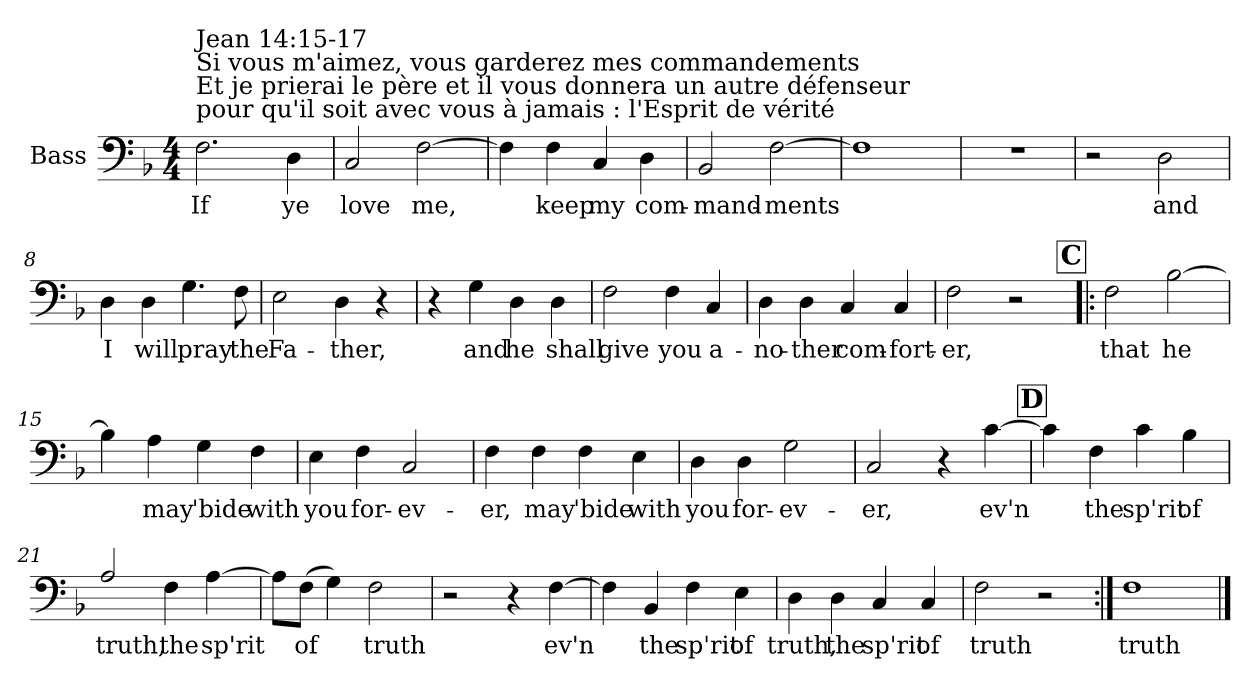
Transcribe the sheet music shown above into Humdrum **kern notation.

**kern	**text
*part1	*part1
*staff1	*staff1
*I"Bass	*
*I'B	*
*clefF4	*
*k[b-]	*
*F:	*
*M4/4	*
=1	=1
!LO:TX:a:t=Jean 14&colon;15-17\nSi vous m'aimez, vous garderez mes commandements\nEt je prierai le père et il vous donnera un autre défenseur\npour qu'il soit avec vous à jamais &colon; l'Esprit de vérité	!
2.F\	If
4D\	ye
=2	=2
2C/	love
[2F\	me,
=3	=3
4F\]	.
4F\	keep
4C/	my
4D\	com-
=4	=4
2BB-/	-mand-
[2F\	-ments
=5	=5
1F]	.
=6	=6
1r	.
=7	=7
2r	.
2D\	and
=8	=8
4D\	I
4D\	will
4.G\	pray
8F\	the
=9	=9
2E\	Fa-
4D\	-ther,
4r	.
=10	=10
4r	.
4G\	and
4D\	he
4D\	shall
!!LO:LB:g=z
=11	=11
2F\	give
4F\	you
4C/	a-
=12	=12
4D\	-no-
4D\	-ther
4C/	com-
4C/	-fort-
=13	=13
2F\	-er,
2r	.
!!LO:REH:place=s1:a:t=C
=14!|:	=14!|:
2F\	that
[2B-\	he
=15	=15
4B-\]	.
4A\	may
4G\	'bide
4F\	with
=16	=16
4E\	you
4F\	for-
2C/	-ev-
=17	=17
4F\	-er,
4F\	may
4F\	'bide
4E\	with
=18	=18
4D\	you
4D\	for-
2G\	-ev-
=19	=19
2C/	-er,
4r	.
[4c\	ev'n
!!LO:LB:g=z
!!LO:REH:place=s1:a:t=D
=20	=20
4c\]	.
4F\	the
4c\	sp'rit
4B-\	of
=21	=21
*^	*
2A/	2.ryy	truth,
4F\	.	the
[4A\	8ryy	sp'rit
.	8ryy	.
*v	*v	*
=22	=22
8A\L]	.
(8F\J	of
4G\)	.
2F\	truth
=23	=23
2r	.
4r	.
[4F\	ev'n
=24	=24
4F\]	.
4BB-/	the
4F\	sp'rit
4E\	of
=25	=25
4D\	truth,
4D\	the
4C/	sp'rit
4C/	of
=26	=26
2F\	truth
2r	.
=27:|!	=27:|!
1F	truth
==	==
*-	*-
